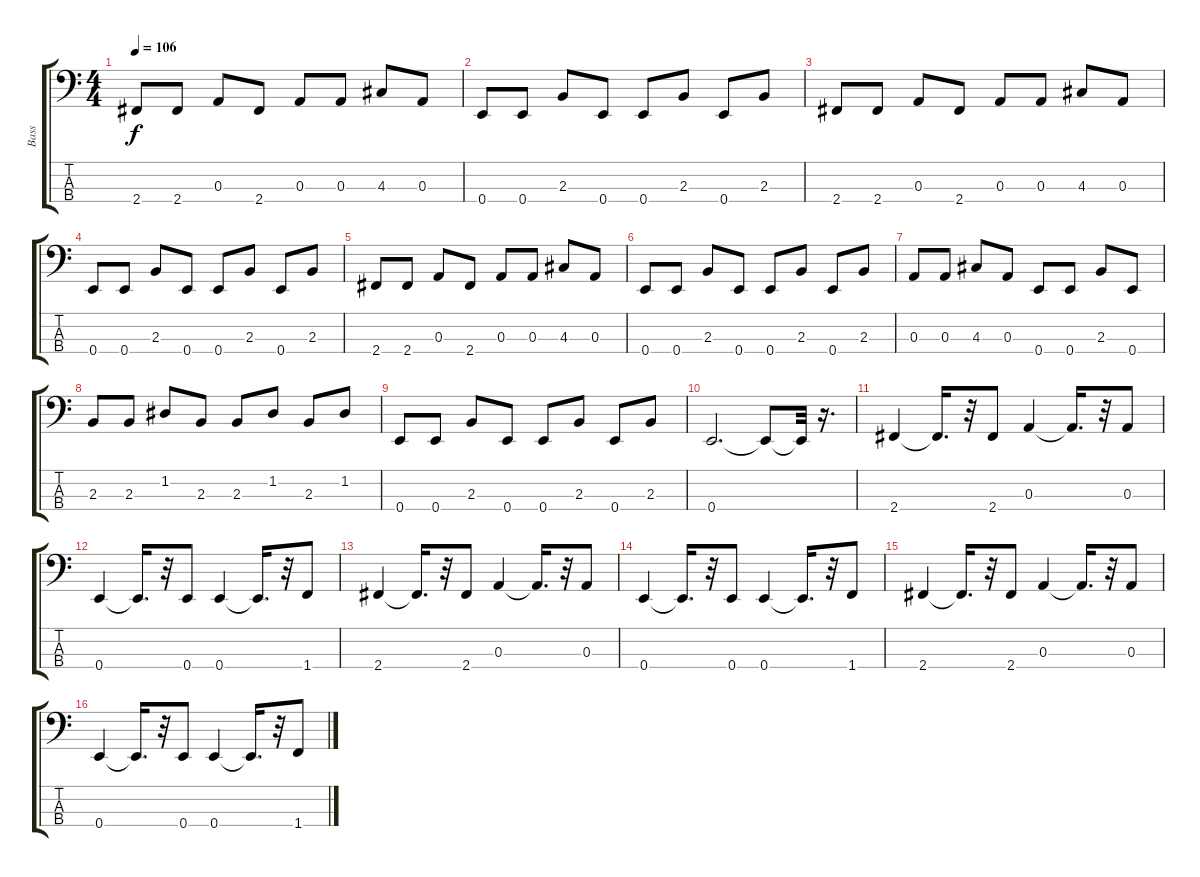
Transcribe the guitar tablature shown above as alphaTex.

\track ("Bass" "Bass") {instrument electricbasspick}
\staff {score tabs}
\tuning (G2 D2 A1 E1) {hide}
\ts (4 4)
\tempo 106
\clef f4
\ks c
2.4.8{dy f} 2.4.8 0.3.8 2.4.8 0.3.8 0.3.8 4.3.8 0.3.8 |
0.4.8 0.4.8 2.3.8 0.4.8 0.4.8 2.3.8 0.4.8 2.3.8 |
2.4.8 2.4.8 0.3.8 2.4.8 0.3.8 0.3.8 4.3.8 0.3.8 |
0.4.8 0.4.8 2.3.8 0.4.8 0.4.8 2.3.8 0.4.8 2.3.8 |
2.4.8 2.4.8 0.3.8 2.4.8 0.3.8 0.3.8 4.3.8 0.3.8 |
0.4.8 0.4.8 2.3.8 0.4.8 0.4.8 2.3.8 0.4.8 2.3.8 |
0.3.8 0.3.8 4.3.8 0.3.8 0.4.8 0.4.8 2.3.8 0.4.8 |
2.3.8 2.3.8 1.2.8 2.3.8 2.3.8 1.2.8 2.3.8 1.2.8 |
0.4.8 0.4.8 2.3.8 0.4.8 0.4.8 2.3.8 0.4.8 2.3.8 |
0.4.2{d} 0.4{t}.8 0.4{t}.32 r.16{d} |
2.4.4 2.4{t}.16{d} r.32 2.4.8 0.3.4 0.3{t}.16{d} r.32 0.3.8 |
0.4.4 0.4{t}.16{d} r.32 0.4.8 0.4.4 0.4{t}.16{d} r.32 1.4.8 |
2.4.4 2.4{t}.16{d} r.32 2.4.8 0.3.4 0.3{t}.16{d} r.32 0.3.8 |
0.4.4 0.4{t}.16{d} r.32 0.4.8 0.4.4 0.4{t}.16{d} r.32 1.4.8 |
2.4.4 2.4{t}.16{d} r.32 2.4.8 0.3.4 0.3{t}.16{d} r.32 0.3.8 |
0.4.4 0.4{t}.16{d} r.32 0.4.8 0.4.4 0.4{t}.16{d} r.32 1.4.8
